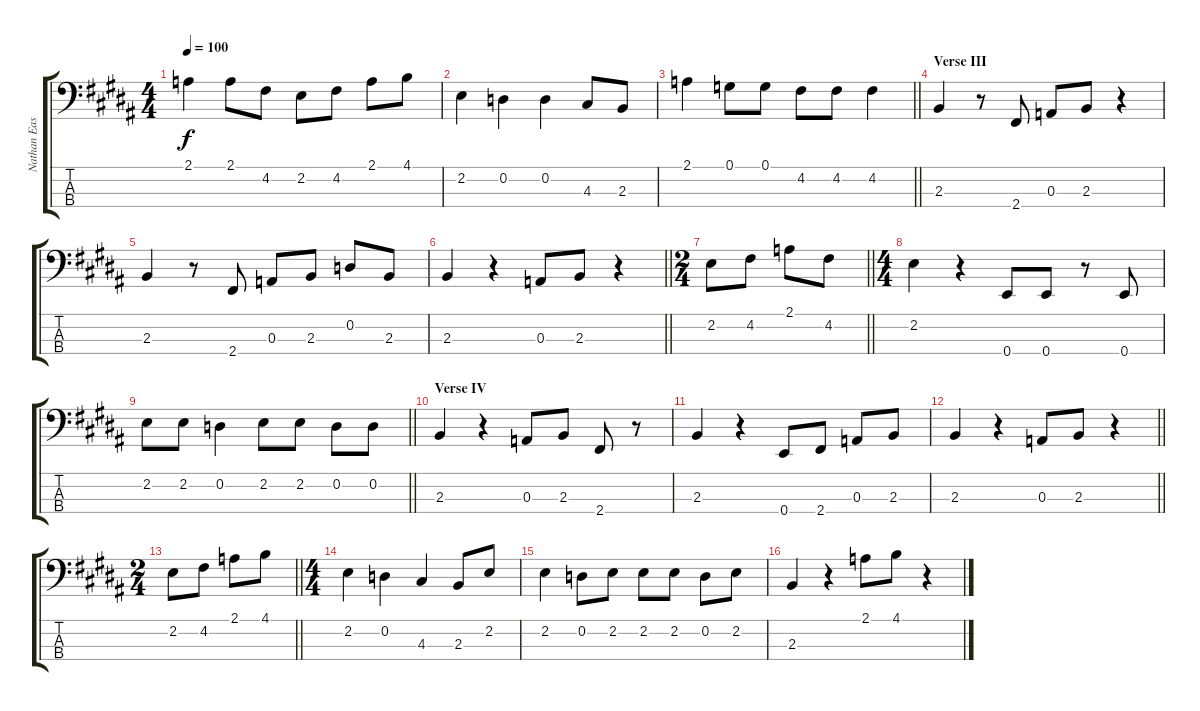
\track ("Nathan East Bass" "Nathan Eas") {instrument electricbassfinger}
\staff {score tabs}
\tuning (G2 D2 A1 E1) {hide}
\ts (4 4)
\tempo 100
\clef f4
\ks b
2.1.4{dy f} 2.1.8 4.2.8 2.2.8 4.2.8 2.1.8 4.1.8 |
2.2.4 0.2.4 0.2.4 4.3.8 2.3.8 |
\barLineRight lightlight
2.1.4 0.1.8 0.1.8 4.2.8 4.2.8 4.2.4 |
\section ("" "Verse III")
2.3.4 r.8 2.4.8 0.3.8 2.3.8 r.4 |
2.3.4 r.8 2.4.8 0.3.8 2.3.8 0.2.8 2.3.8 |
\barLineRight lightlight
2.3.4 r.4 0.3.8 2.3.8 r.4 |
\ts (2 4)
\barLineRight lightlight
2.2.8 4.2.8 2.1.8 4.2.8 |
\ts (4 4)
2.2.4 r.4 0.4.8 0.4.8 r.8 0.4.8 |
\barLineRight lightlight
2.2.8 2.2.8 0.2.4 2.2.8 2.2.8 0.2.8 0.2.8 |
\section ("" "Verse IV")
2.3.4 r.4 0.3.8 2.3.8 2.4.8 r.8 |
2.3.4 r.4 0.4.8 2.4.8 0.3.8 2.3.8 |
\barLineRight lightlight
2.3.4 r.4 0.3.8 2.3.8 r.4 |
\ts (2 4)
\barLineRight lightlight
2.2.8 4.2.8 2.1.8 4.1.8 |
\ts (4 4)
2.2.4 0.2.4 4.3.4 2.3.8 2.2.8 |
2.2.4 0.2.8 2.2.8 2.2.8 2.2.8 0.2.8 2.2.8 |
2.3.4 r.4 2.1.8 4.1.8 r.4
